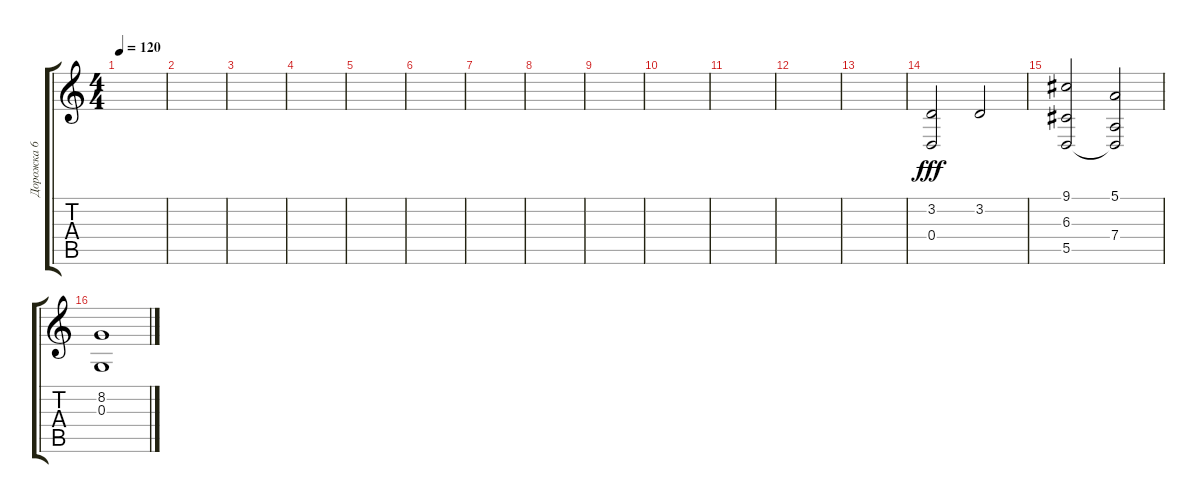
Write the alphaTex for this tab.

\track ("Дорожка 6" "Дорожка 6") {instrument acousticgrandpiano}
\staff {score tabs}
\tuning (E4 B3 G3 D3 A2 E2) {hide}
\ts (4 4)
\tempo 120
\clef g2
\ks c
|
|
|
|
|
|
|
|
|
|
|
|
|
(3.2 0.4).2{dy fff} 3.2.2 |
(9.1 6.3 5.5).2 (5.1 7.4 5.5{t}).2 |
(8.2 0.3).1
